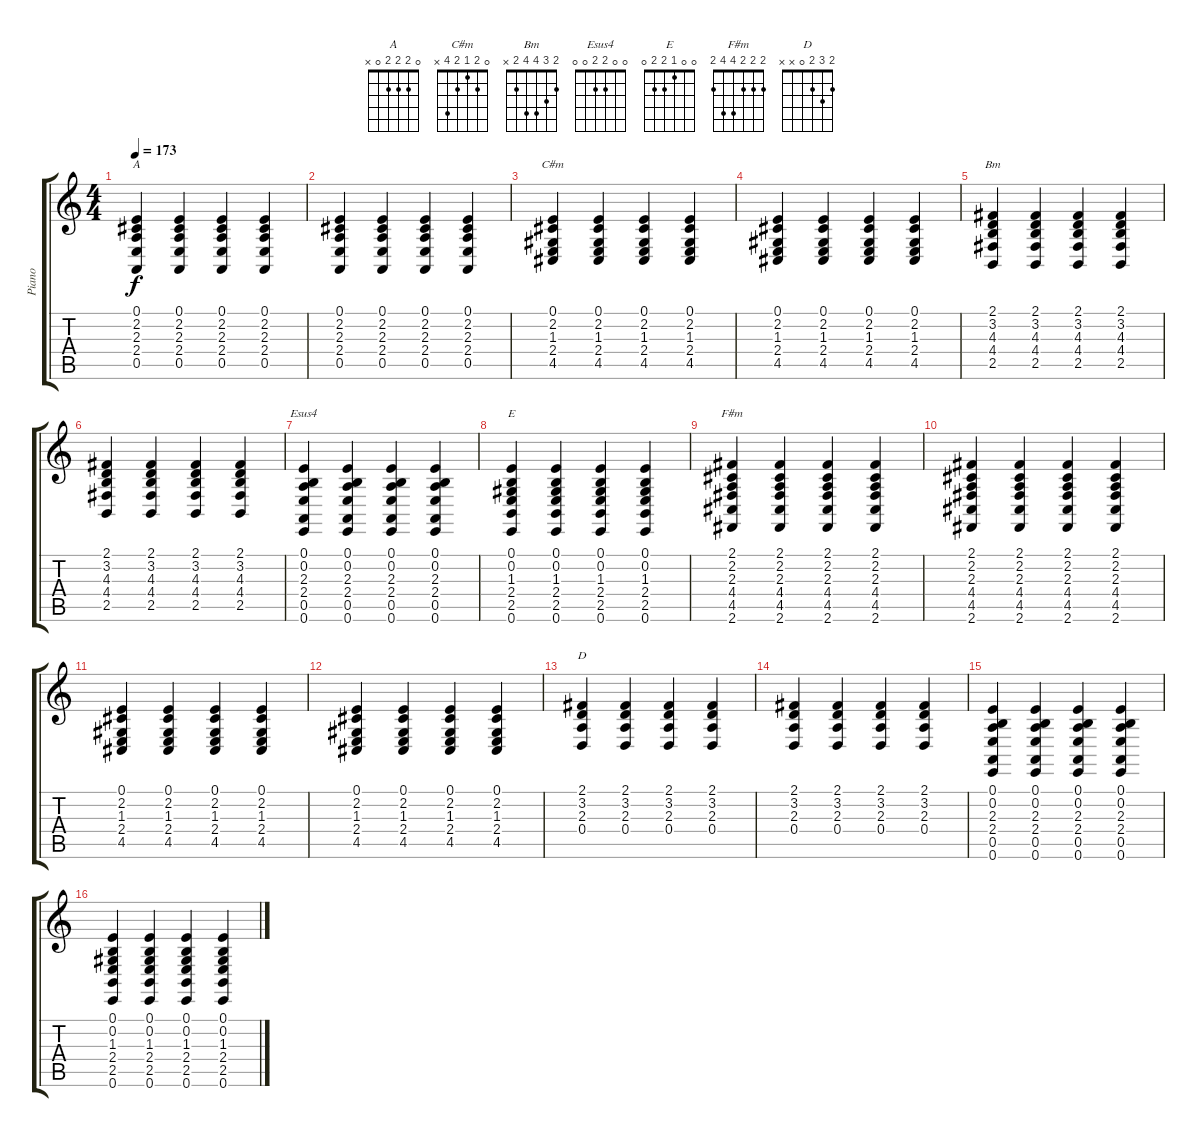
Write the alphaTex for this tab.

\track ("Piano" "Piano") {instrument acousticgrandpiano}
\staff {score tabs}
\tuning (E4 B3 G3 D3 A2 E2) {hide}
\chord ("A" 0 2 2 2 0 x)
\chord ("C#m" 0 2 1 2 4 x)
\chord ("Bm" 2 3 4 4 2 x)
\chord ("Esus4" 0 0 2 2 0 0)
\chord ("E" 0 0 1 2 2 0)
\chord ("F#m" 2 2 2 4 4 2)
\chord ("D" 2 3 2 0 x x)
\ts (4 4)
\tempo 173
\clef g2
\ks c
(0.1 2.2 2.3 2.4 0.5).4{ch "A" dy f} (0.1 2.2 2.3 2.4 0.5).4 (0.1 2.2 2.3 2.4 0.5).4 (0.1 2.2 2.3 2.4 0.5).4 |
(0.1 2.2 2.3 2.4 0.5).4 (0.1 2.2 2.3 2.4 0.5).4 (0.1 2.2 2.3 2.4 0.5).4 (0.1 2.2 2.3 2.4 0.5).4 |
(0.1 2.2 1.3 2.4 4.5).4{ch "C#m"} (0.1 2.2 1.3 2.4 4.5).4 (0.1 2.2 1.3 2.4 4.5).4 (0.1 2.2 1.3 2.4 4.5).4 |
(0.1 2.2 1.3 2.4 4.5).4 (0.1 2.2 1.3 2.4 4.5).4 (0.1 2.2 1.3 2.4 4.5).4 (0.1 2.2 1.3 2.4 4.5).4 |
(2.1 3.2 4.3 4.4 2.5).4{ch "Bm"} (2.1 3.2 4.3 4.4 2.5).4 (2.1 3.2 4.3 4.4 2.5).4 (2.1 3.2 4.3 4.4 2.5).4 |
(2.1 3.2 4.3 4.4 2.5).4 (2.1 3.2 4.3 4.4 2.5).4 (2.1 3.2 4.3 4.4 2.5).4 (2.1 3.2 4.3 4.4 2.5).4 |
(0.1 0.2 2.3 2.4 0.5 0.6).4{ch "Esus4"} (0.1 0.2 2.3 2.4 0.5 0.6).4 (0.1 0.2 2.3 2.4 0.5 0.6).4 (0.1 0.2 2.3 2.4 0.5 0.6).4 |
(0.1 0.2 1.3 2.4 2.5 0.6).4{ch "E"} (0.1 0.2 1.3 2.4 2.5 0.6).4 (0.1 0.2 1.3 2.4 2.5 0.6).4 (0.1 0.2 1.3 2.4 2.5 0.6).4 |
(2.1 2.2 2.3 4.4 4.5 2.6).4{ch "F#m"} (2.1 2.2 2.3 4.4 4.5 2.6).4 (2.1 2.2 2.3 4.4 4.5 2.6).4 (2.1 2.2 2.3 4.4 4.5 2.6).4 |
(2.1 2.2 2.3 4.4 4.5 2.6).4 (2.1 2.2 2.3 4.4 4.5 2.6).4 (2.1 2.2 2.3 4.4 4.5 2.6).4 (2.1 2.2 2.3 4.4 4.5 2.6).4 |
(0.1 2.2 1.3 2.4 4.5).4 (0.1 2.2 1.3 2.4 4.5).4 (0.1 2.2 1.3 2.4 4.5).4 (0.1 2.2 1.3 2.4 4.5).4 |
(0.1 2.2 1.3 2.4 4.5).4 (0.1 2.2 1.3 2.4 4.5).4 (0.1 2.2 1.3 2.4 4.5).4 (0.1 2.2 1.3 2.4 4.5).4 |
(2.1 3.2 2.3 0.4).4{ch "D"} (2.1 3.2 2.3 0.4).4 (2.1 3.2 2.3 0.4).4 (2.1 3.2 2.3 0.4).4 |
(2.1 3.2 2.3 0.4).4 (2.1 3.2 2.3 0.4).4 (2.1 3.2 2.3 0.4).4 (2.1 3.2 2.3 0.4).4 |
(0.1 0.2 2.3 2.4 0.5 0.6).4 (0.1 0.2 2.3 2.4 0.5 0.6).4 (0.1 0.2 2.3 2.4 0.5 0.6).4 (0.1 0.2 2.3 2.4 0.5 0.6).4 |
(0.1 0.2 1.3 2.4 2.5 0.6).4 (0.1 0.2 1.3 2.4 2.5 0.6).4 (0.1 0.2 1.3 2.4 2.5 0.6).4 (0.1 0.2 1.3 2.4 2.5 0.6).4
